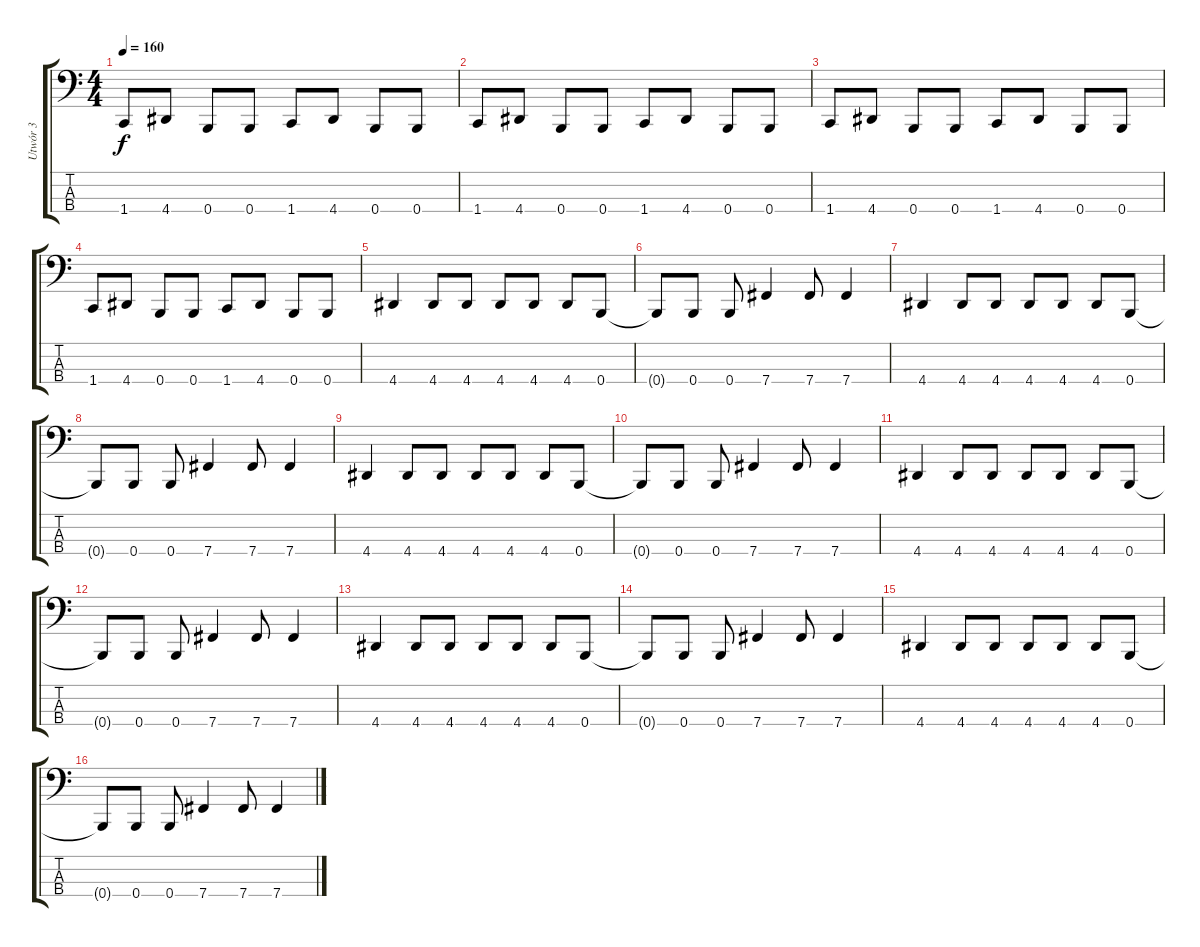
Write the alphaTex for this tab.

\track ("Utwór 3" "Utwór 3") {instrument electricbasspick}
\staff {score tabs}
\tuning (E2 B1 Gb1 B0) {hide}
\ts (4 4)
\tempo 160
\clef f4
\ks c
1.4.8{dy f} 4.4.8 0.4.8 0.4.8 1.4.8 4.4.8 0.4.8 0.4.8 |
1.4.8 4.4.8 0.4.8 0.4.8 1.4.8 4.4.8 0.4.8 0.4.8 |
1.4.8 4.4.8 0.4.8 0.4.8 1.4.8 4.4.8 0.4.8 0.4.8 |
1.4.8 4.4.8 0.4.8 0.4.8 1.4.8 4.4.8 0.4.8 0.4.8 |
4.4.4 4.4.8 4.4.8 4.4.8 4.4.8 4.4.8 0.4.8 |
0.4{t}.8 0.4.8 0.4.8 7.4.4 7.4.8 7.4.4 |
4.4.4 4.4.8 4.4.8 4.4.8 4.4.8 4.4.8 0.4.8 |
0.4{t}.8 0.4.8 0.4.8 7.4.4 7.4.8 7.4.4 |
4.4.4 4.4.8 4.4.8 4.4.8 4.4.8 4.4.8 0.4.8 |
0.4{t}.8 0.4.8 0.4.8 7.4.4 7.4.8 7.4.4 |
4.4.4 4.4.8 4.4.8 4.4.8 4.4.8 4.4.8 0.4.8 |
0.4{t}.8 0.4.8 0.4.8 7.4.4 7.4.8 7.4.4 |
4.4.4 4.4.8 4.4.8 4.4.8 4.4.8 4.4.8 0.4.8 |
0.4{t}.8 0.4.8 0.4.8 7.4.4 7.4.8 7.4.4 |
4.4.4 4.4.8 4.4.8 4.4.8 4.4.8 4.4.8 0.4.8 |
0.4{t}.8 0.4.8 0.4.8 7.4.4 7.4.8 7.4.4
